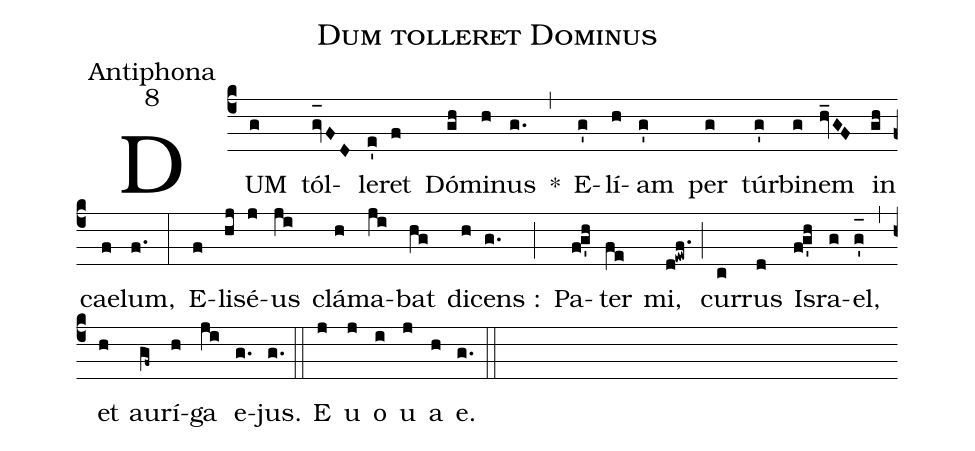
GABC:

name:Dum tolleret Dominus;
office-part:Antiphona;
mode:8;
%%
(c4) DUM(g) tól(gv_[oh:h]FD)le(e')ret(f) Dó(gh)mi(h)nus(g.) *(,) E(g')lí(h)am(g') per(g) túr(g')bi(g)nem(hv_GF) in(gh) cae(f)lum,(f.) (:) E(f)li(hj)sé(j)us(ji) clá(h)ma(ji)bat(hg) di(h)cens :(g.) (;) Pa(fg'h)ter(fe) mi,(d!ewf.) (;) cur(c)rus(d) Is(fg'h)ra(g)el,(g'_[oh:h]) (,) et(h) au(gf~)rí(h)ga(ji) e(g.)jus.(g.) (::) <eu>E(j) u(j) o(i) u(j) a(h) e.</eu>(g.) (::)
